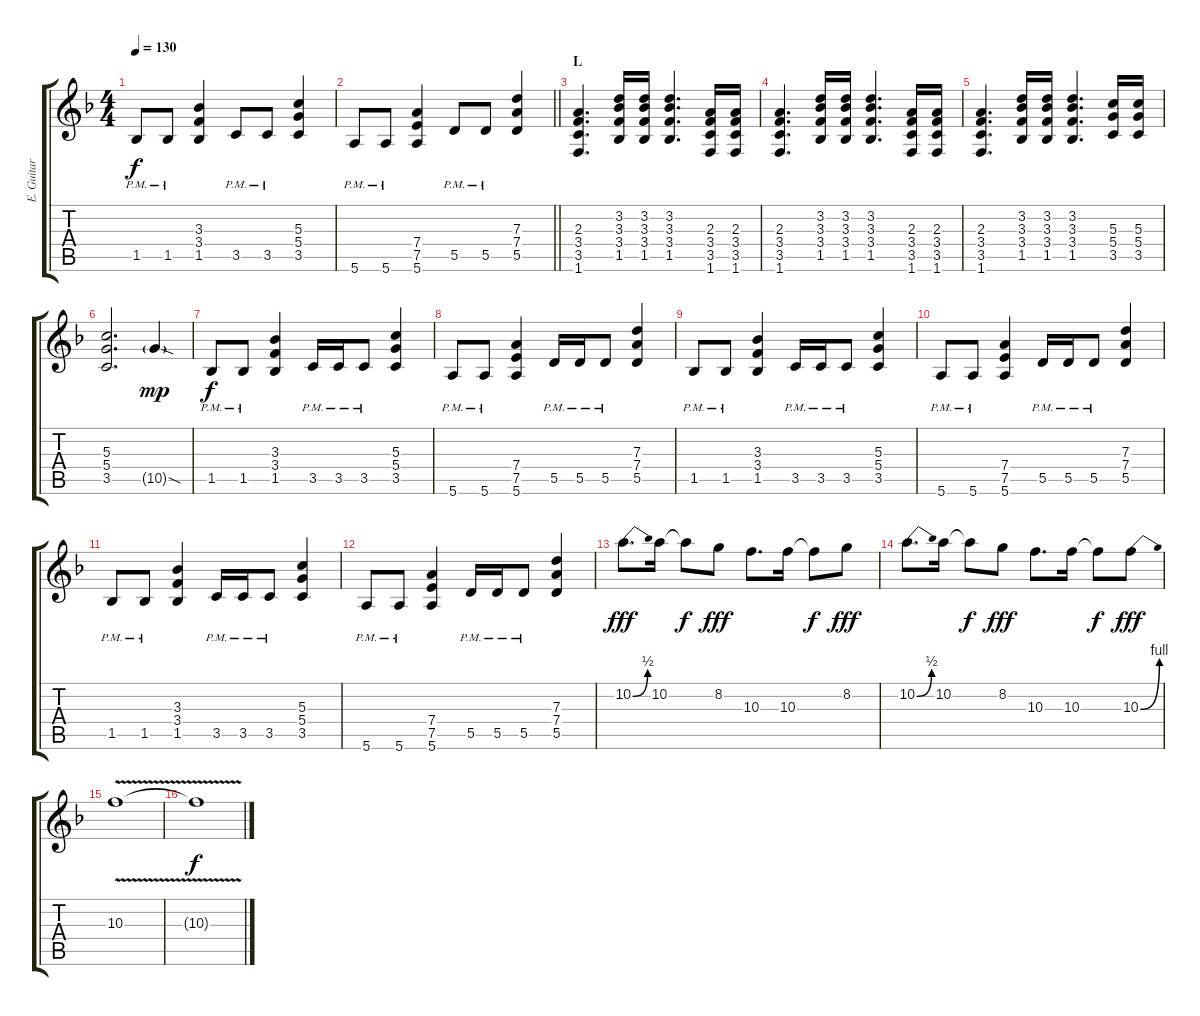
\track ("E. Guitar I" "E. Guitar ") {instrument overdrivenguitar}
\staff {score tabs}
\tuning (E4 B3 G3 D3 A2 E2) {hide}
\ts (4 4)
\tempo 130
\clef g2
\ks f
1.5{pm}.8{dy f} 1.5{pm}.8 (3.3 3.4 1.5).4 3.5{pm}.8 3.5{pm}.8 (5.3 5.4 3.5).4 |
\barLineRight lightlight
5.6{pm}.8 5.6{pm}.8 (7.4 7.5 5.6).4 5.5{pm}.8 5.5{pm}.8 (7.3 7.4 5.5).4 |
\section ("" "L")
(2.3 3.4 3.5 1.6).4{d} (3.2 3.3 3.4 1.5).16 (3.2 3.3 3.4 1.5).16 (3.2 3.3 3.4 1.5).4{d} (2.3 3.4 3.5 1.6).16 (2.3 3.4 3.5 1.6).16 |
(2.3 3.4 3.5 1.6).4{d} (3.2 3.3 3.4 1.5).16 (3.2 3.3 3.4 1.5).16 (3.2 3.3 3.4 1.5).4{d} (2.3 3.4 3.5 1.6).16 (2.3 3.4 3.5 1.6).16 |
(2.3 3.4 3.5 1.6).4{d} (3.2 3.3 3.4 1.5).16 (3.2 3.3 3.4 1.5).16 (3.2 3.3 3.4 1.5).4{d} (5.3 5.4 3.5).16 (5.3 5.4 3.5).16 |
(5.3 5.4 3.5).2{d} 10.5{sod g}.4{dy mp} |
1.5{pm}.8{dy f} 1.5{pm}.8 (3.3 3.4 1.5).4 3.5{pm}.16 3.5{pm}.16 3.5{pm}.8 (5.3 5.4 3.5).4 |
5.6{pm}.8 5.6{pm}.8 (7.4 7.5 5.6).4 5.5{pm}.16 5.5{pm}.16 5.5{pm}.8 (7.3 7.4 5.5).4 |
1.5{pm}.8 1.5{pm}.8 (3.3 3.4 1.5).4 3.5{pm}.16 3.5{pm}.16 3.5{pm}.8 (5.3 5.4 3.5).4 |
5.6{pm}.8 5.6{pm}.8 (7.4 7.5 5.6).4 5.5{pm}.16 5.5{pm}.16 5.5{pm}.8 (7.3 7.4 5.5).4 |
1.5{pm}.8 1.5{pm}.8 (3.3 3.4 1.5).4 3.5{pm}.16 3.5{pm}.16 3.5{pm}.8 (5.3 5.4 3.5).4 |
5.6{pm}.8 5.6{pm}.8 (7.4 7.5 5.6).4 5.5{pm}.16 5.5{pm}.16 5.5{pm}.8 (7.3 7.4 5.5).4 |
10.2{be (bend 0 0 60 2)}.8{d dy fff} 10.2.16 10.2{t}.8{dy f} 8.2.8{dy fff} 10.3.8{d} 10.3.16 10.3{t}.8{dy f} 8.2.8{dy fff} |
10.2{be (bend 0 0 60 2)}.8{d} 10.2.16 10.2{t}.8{dy f} 8.2.8{dy fff} 10.3.8{d} 10.3.16 10.3{t}.8{dy f} 10.3{be (bend 0 0 60 4)}.8{dy fff} |
10.3{v}.1 |
10.3{t}.1{dy f}
